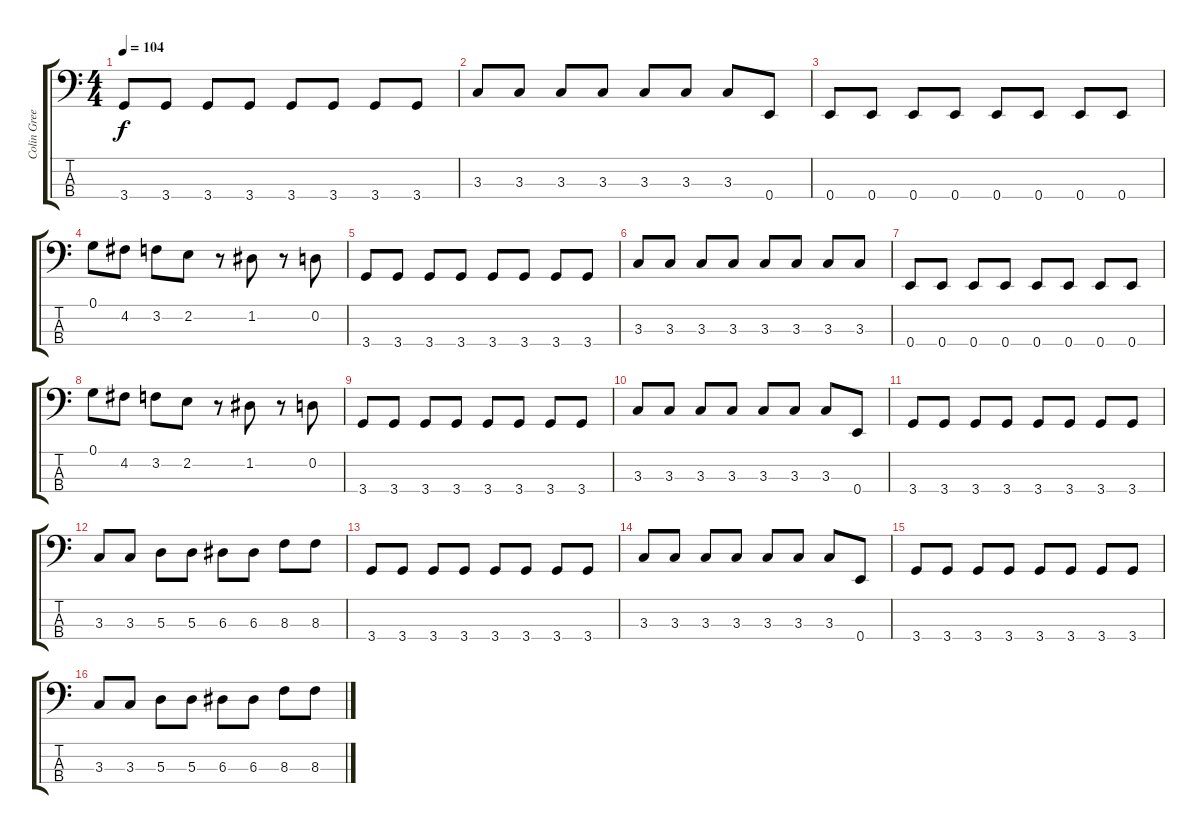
\track ("Colin Greenwood" "Colin Gree") {instrument electricbassfinger}
\staff {score tabs}
\tuning (G2 D2 A1 E1) {hide}
\ts (4 4)
\tempo 104
\clef f4
\ks c
3.4.8{dy f} 3.4.8 3.4.8 3.4.8 3.4.8 3.4.8 3.4.8 3.4.8 |
3.3.8 3.3.8 3.3.8 3.3.8 3.3.8 3.3.8 3.3.8 0.4.8 |
0.4.8 0.4.8 0.4.8 0.4.8 0.4.8 0.4.8 0.4.8 0.4.8 |
0.1.8 4.2.8 3.2.8 2.2.8 r.8 1.2.8 r.8 0.2.8 |
3.4.8 3.4.8 3.4.8 3.4.8 3.4.8 3.4.8 3.4.8 3.4.8 |
3.3.8 3.3.8 3.3.8 3.3.8 3.3.8 3.3.8 3.3.8 3.3.8 |
0.4.8 0.4.8 0.4.8 0.4.8 0.4.8 0.4.8 0.4.8 0.4.8 |
0.1.8 4.2.8 3.2.8 2.2.8 r.8 1.2.8 r.8 0.2.8 |
3.4.8 3.4.8 3.4.8 3.4.8 3.4.8 3.4.8 3.4.8 3.4.8 |
3.3.8 3.3.8 3.3.8 3.3.8 3.3.8 3.3.8 3.3.8 0.4.8 |
3.4.8 3.4.8 3.4.8 3.4.8 3.4.8 3.4.8 3.4.8 3.4.8 |
3.3.8 3.3.8 5.3.8 5.3.8 6.3.8 6.3.8 8.3.8 8.3.8 |
3.4.8 3.4.8 3.4.8 3.4.8 3.4.8 3.4.8 3.4.8 3.4.8 |
3.3.8 3.3.8 3.3.8 3.3.8 3.3.8 3.3.8 3.3.8 0.4.8 |
3.4.8 3.4.8 3.4.8 3.4.8 3.4.8 3.4.8 3.4.8 3.4.8 |
3.3.8 3.3.8 5.3.8 5.3.8 6.3.8 6.3.8 8.3.8 8.3.8
